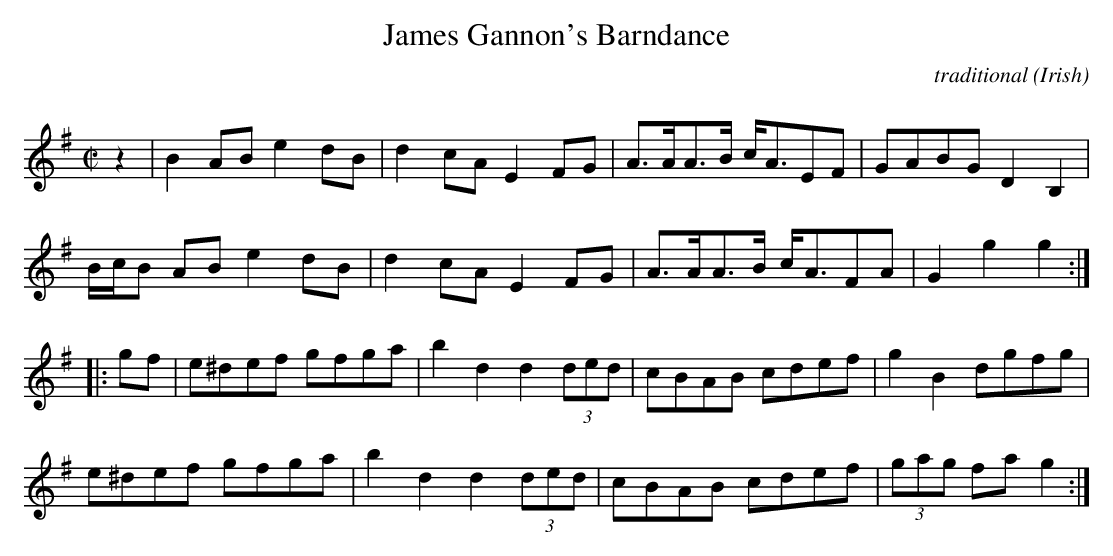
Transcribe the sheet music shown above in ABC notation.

X:1
T:James Gannon's Barndance
C:traditional
O:Irish
Q:288
L:1/8
M:C|
K:G
z2|B2 AB e2 dB|d2 cA E2 FG|A>AA>B c<AEF|GABG D2 B,2|
B/c/B AB e2 dB|d2 cA E2 FG|A>AA>B c<AFA |G2 g2 g2:|
|:gf|e^def gfga|b2 d2 d2 (3ded|cBAB cdef|g2 B2 dgfg|
e^def gfga|b2 d2 d2 (3ded|cBAB cdef|(3gag fa g2:|
